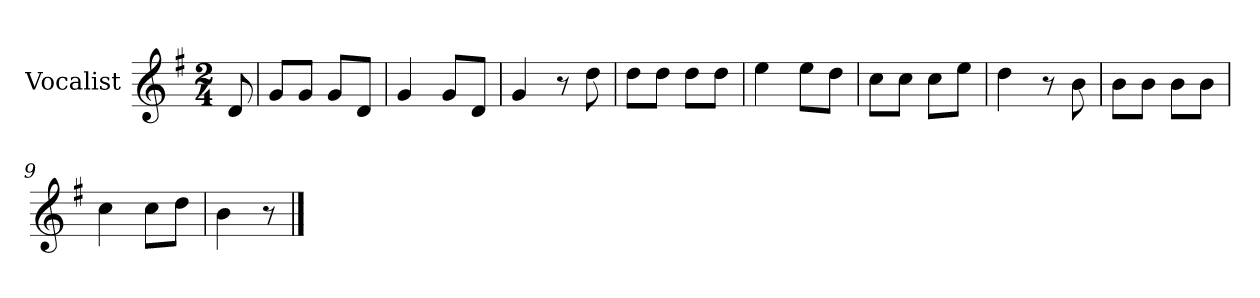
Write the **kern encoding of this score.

**kern
*part1
*staff1
*I"Vocalist
*k[f#]
*G:
*M2/4
=
8d
=1
8gL
8gJ
8gL
8dJ
=2
4g
8gL
8dJ
=3
4g
8r
8dd
=4
8ddL
8ddJ
8ddL
8ddJ
=5
4ee
8eeL
8ddJ
=6
8ccL
8ccJ
8ccL
8eeJ
=7
4dd
8r
8b
=8
8bL
8bJ
8bL
8bJ
=9
4cc
8ccL
8ddJ
=10
4b
8r
==
*-
